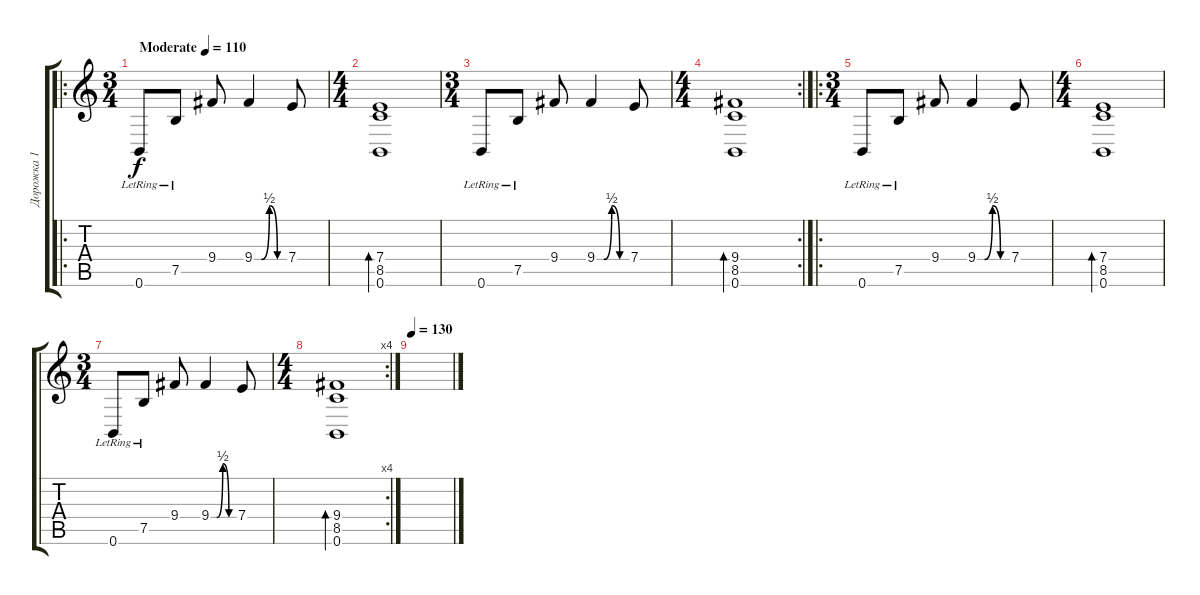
\track ("Дорожка 1" "Дорожка 1") {instrument acousticguitarsteel}
\staff {score tabs}
\tuning (B3 Gb3 D3 A2 E2 B1) {hide}
\ro
\ts (3 4)
\tempo (110 "Moderate")
\clef g2
\ks c
0.6{lr}.8{dy f instrument acousticguitarsteel} 7.5{lr}.8 9.4.8 9.4{be (custom 0 0 14 0 30 2 46 0 60 0)}.4 7.4.8 |
\ts (4 4)
(7.4 8.5 0.6).1{bd 120} |
\ts (3 4)
0.6{lr}.8 7.5{lr}.8 9.4.8 9.4{be (custom 0 0 14 0 30 2 46 0 60 0)}.4 7.4.8 |
\rc 2
\ts (4 4)
(9.4 8.5 0.6).1{bd 120} |
\ro
\ts (3 4)
0.6{lr}.8 7.5{lr}.8 9.4.8 9.4{be (custom 0 0 14 0 30 2 46 0 60 0)}.4 7.4.8 |
\ts (4 4)
(7.4 8.5 0.6).1{bd 120} |
\ts (3 4)
0.6{lr}.8 7.5{lr}.8 9.4.8 9.4{be (custom 0 0 14 0 30 2 46 0 60 0)}.4 7.4.8 |
\rc 4
\ts (4 4)
(9.4 8.5 0.6).1{bd 120} |
\tempo 130
